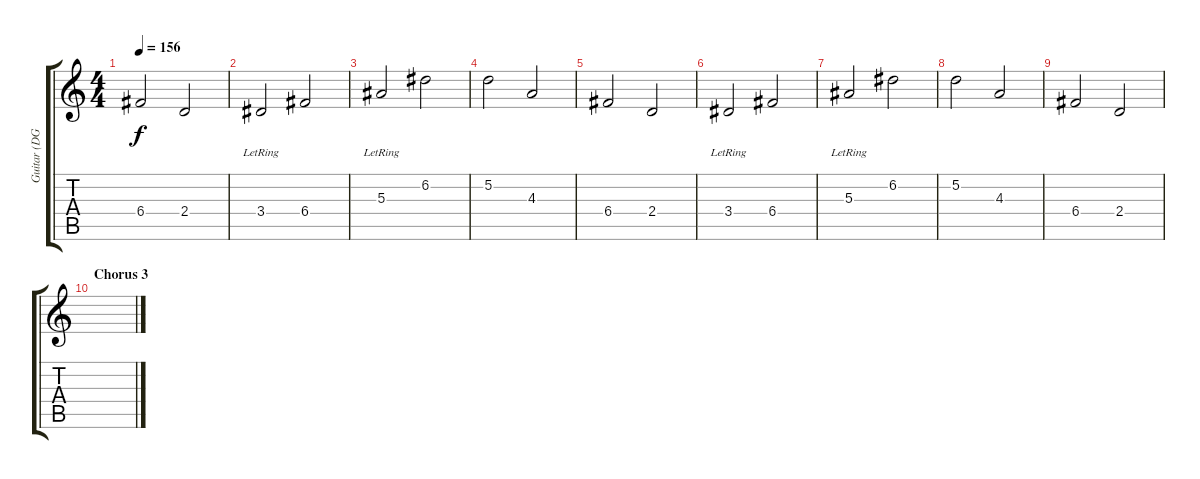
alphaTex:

\track ("Guitar (DGCFAD)" "Guitar (DG") {instrument electricguitarjazz}
\staff {score tabs}
\tuning (D4 A3 F3 C3 G2 D2) {hide}
\ts (4 4)
\tempo 156
\clef g2
\ks c
6.4.2{dy f} 2.4.2 |
3.4{lr}.2{volume 13 instrument electricguitarjazz} 6.4.2 |
5.3{lr}.2 6.2.2 |
5.2.2 4.3.2 |
6.4.2 2.4.2 |
3.4{lr}.2{volume 13 instrument electricguitarjazz} 6.4.2 |
5.3{lr}.2 6.2.2 |
5.2.2 4.3.2 |
6.4.2 2.4.2 |
\section ("" "Chorus 3")
